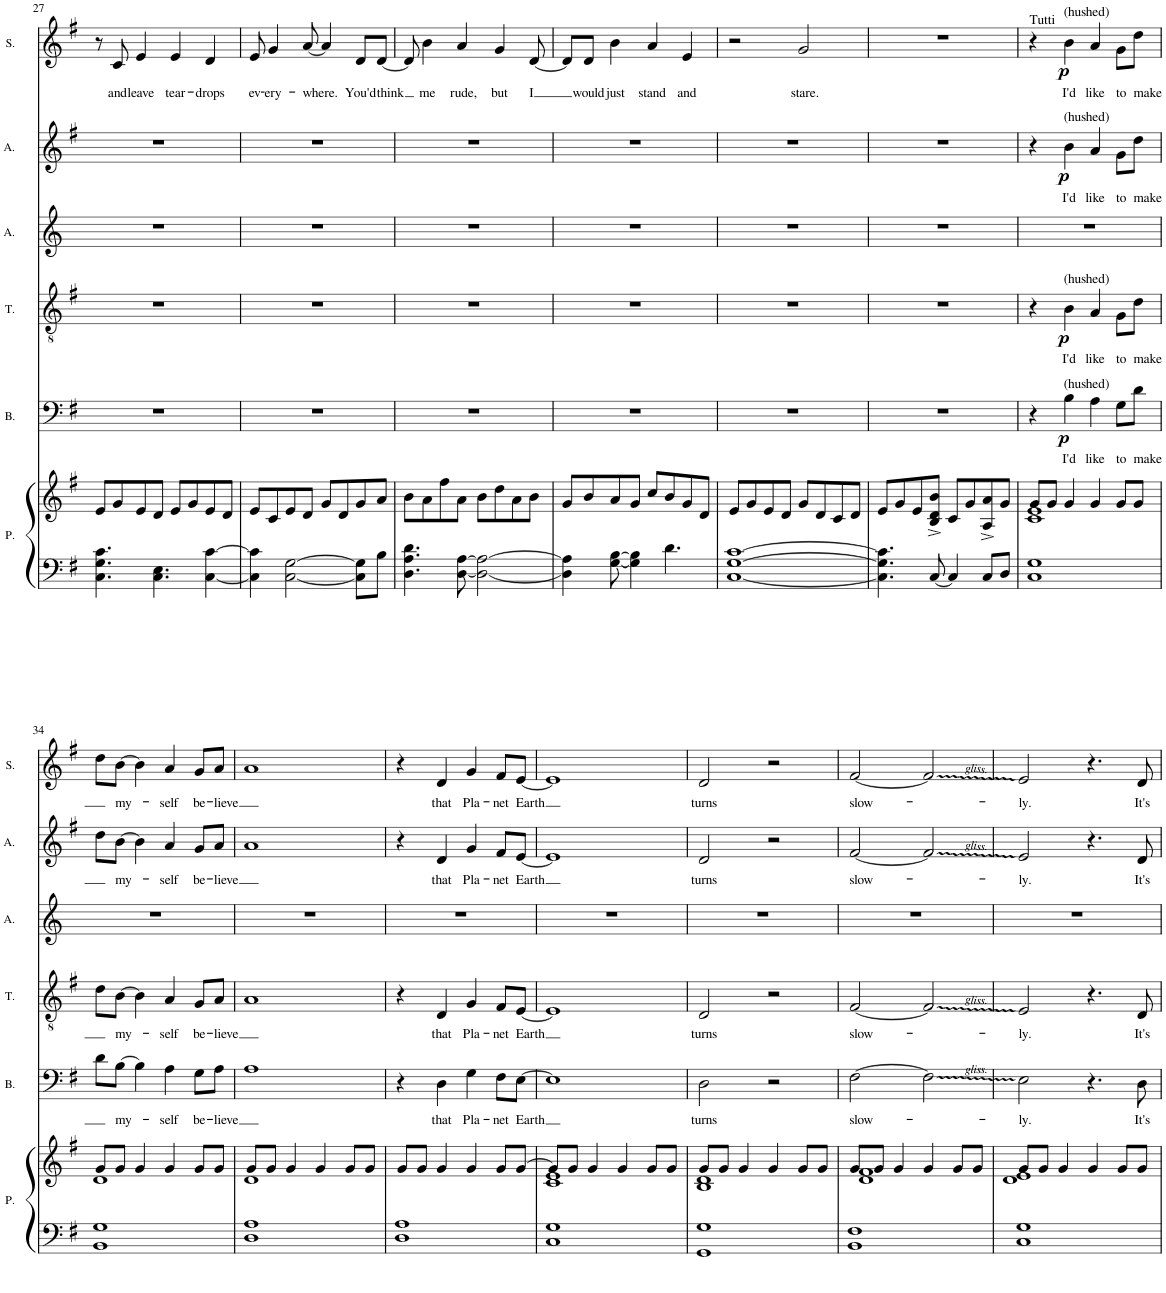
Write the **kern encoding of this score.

**kern	**kern	**kern	**text	**dynam	**kern	**text	**dynam	**kern	**kern	**text	**dynam	**kern	**text	**dynam
*part6	*part6	*part5	*part5	*part5	*part4	*part4	*part4	*part3	*part2	*part2	*part2	*part1	*part1	*part1
*staff7	*staff6	*staff5	*staff5	*staff5	*staff4	*staff4	*staff4	*staff3	*staff2	*staff2	*staff2	*staff1	*staff1	*staff1
*I"Piano	*	*I"Bass	*	*	*I"Tenor	*	*	*I"Alto 2	*I"Alto	*	*	*I"Soprano	*	*
*I'P.	*	*I'B.	*	*	*I'T.	*	*	*I'A.	*I'A.	*	*	*I'S.	*	*
!!LO:PB:g=z
*clefF4	*clefG2	*clefF4	*	*	*clefGv2	*	*	*clefG2	*clefG2	*	*	*clefG2	*	*
*k[f#]	*k[f#]	*k[f#]	*	*	*k[f#]	*	*	*k[]	*k[f#]	*	*	*k[f#]	*	*
*M4/4	*M4/4	*M4/4	*	*	*M4/4	*	*	*M4/4	*M4/4	*	*	*M4/4	*	*
=27	=27	=27	=27	=27	=27	=27	=27	=27	=27	=27	=27	=27	=27	=27
4.C\ 4.G\ 4.c\	8e/L	1r	.	.	1r	.	.	1r	1r	.	.	8r	.	.
!	!	!	!	!	!	!	!	!	!	!	!	!	!LO:LY:b	!
.	8g/	.	.	.	.	.	.	.	.	.	.	8c/	and	.
!	!	!	!	!	!	!	!	!	!	!	!	!	!LO:LY:b	!
.	8e/	.	.	.	.	.	.	.	.	.	.	4e/	leave	.
4.C\ 4.E\	8d/J	.	.	.	.	.	.	.	.	.	.	.	.	.
!	!	!	!	!	!	!	!	!	!	!	!	!	!LO:LY:b	!
.	8e/L	.	.	.	.	.	.	.	.	.	.	4e/	tear-	.
.	8g/	.	.	.	.	.	.	.	.	.	.	.	.	.
!	!	!	!	!	!	!	!	!	!	!	!	!	!LO:LY:b	!
[4C\ [4c\	8e/	.	.	.	.	.	.	.	.	.	.	4d/	-drops	.
.	8d/J	.	.	.	.	.	.	.	.	.	.	.	.	.
=28	=28	=28	=28	=28	=28	=28	=28	=28	=28	=28	=28	=28	=28	=28
!	!	!	!	!	!	!	!	!	!	!	!	!	!LO:LY:b	!
4C\] 4c\]	8e/L	1r	.	.	1r	.	.	1r	1r	.	.	8e/	ev-	.
!	!	!	!	!	!	!	!	!	!	!	!	!	!LO:LY:b	!
.	8c/	.	.	.	.	.	.	.	.	.	.	4g/	-ery-	.
[2C\ [2G\	8e/	.	.	.	.	.	.	.	.	.	.	.	.	.
!	!	!	!	!	!	!	!	!	!	!	!	!	!LO:LY:b	!
.	8d/J	.	.	.	.	.	.	.	.	.	.	[8a/	-where.	.
.	8g/L	.	.	.	.	.	.	.	.	.	.	4a/]	.	.
.	8d/	.	.	.	.	.	.	.	.	.	.	.	.	.
!	!	!	!	!	!	!	!	!	!	!	!	!	!LO:LY:b	!
8C\] 8G\]L	8g/	.	.	.	.	.	.	.	.	.	.	8d/L	You'd	.
!	!	!	!	!	!	!	!	!	!	!	!	!	!LO:LY:b	!
8B\J	8a/J	.	.	.	.	.	.	.	.	.	.	[8d/J	think	.
=29	=29	=29	=29	=29	=29	=29	=29	=29	=29	=29	=29	=29	=29	=29
4.D\ 4.A\ 4.d\	8b\L	1r	.	.	1r	.	.	1r	1r	.	.	8d/]	.	.
!	!	!	!	!	!	!	!	!	!	!	!	!	!LO:LY:b	!
.	8a\	.	.	.	.	.	.	.	.	.	.	4b\	me	.
.	8ff#\	.	.	.	.	.	.	.	.	.	.	.	.	.
!	!	!	!	!	!	!	!	!	!	!	!	!	!LO:LY:b	!
[8D\ [8A\	8a\J	.	.	.	.	.	.	.	.	.	.	4a/	rude,	.
2D\_ 2A\_	8b\L	.	.	.	.	.	.	.	.	.	.	.	.	.
!	!	!	!	!	!	!	!	!	!	!	!	!	!LO:LY:b	!
.	8dd\	.	.	.	.	.	.	.	.	.	.	4g/	but	.
.	8a\	.	.	.	.	.	.	.	.	.	.	.	.	.
!	!	!	!	!	!	!	!	!	!	!	!	!	!LO:LY:b	!
.	8b\J	.	.	.	.	.	.	.	.	.	.	[8d/	I	.
=30	=30	=30	=30	=30	=30	=30	=30	=30	=30	=30	=30	=30	=30	=30
4D\] 4A\]	8g/L	1r	.	.	1r	.	.	1r	1r	.	.	8d/L]	.	.
!	!	!	!	!	!	!	!	!	!	!	!	!	!LO:LY:b	!
.	8b/	.	.	.	.	.	.	.	.	.	.	8d/J	would	.
!	!	!	!	!	!	!	!	!	!	!	!	!	!LO:LY:b	!
[8G\ [8B\	8a/	.	.	.	.	.	.	.	.	.	.	4b\	just	.
4G\] 4B\]	8g/J	.	.	.	.	.	.	.	.	.	.	.	.	.
!	!	!	!	!	!	!	!	!	!	!	!	!	!LO:LY:b	!
.	8cc/L	.	.	.	.	.	.	.	.	.	.	4a/	stand	.
4.d\	8b/	.	.	.	.	.	.	.	.	.	.	.	.	.
!	!	!	!	!	!	!	!	!	!	!	!	!	!LO:LY:b	!
.	8g/	.	.	.	.	.	.	.	.	.	.	4e/	and	.
.	8d/J	.	.	.	.	.	.	.	.	.	.	.	.	.
=31	=31	=31	=31	=31	=31	=31	=31	=31	=31	=31	=31	=31	=31	=31
[1C [1G [1c	8e/L	1r	.	.	1r	.	.	1r	1r	.	.	2r	.	.
.	8g/	.	.	.	.	.	.	.	.	.	.	.	.	.
.	8e/	.	.	.	.	.	.	.	.	.	.	.	.	.
.	8d/J	.	.	.	.	.	.	.	.	.	.	.	.	.
!	!	!	!	!	!	!	!	!	!	!	!	!	!LO:LY:b	!
.	8g/L	.	.	.	.	.	.	.	.	.	.	2g/	stare.	.
.	8d/	.	.	.	.	.	.	.	.	.	.	.	.	.
.	8c/	.	.	.	.	.	.	.	.	.	.	.	.	.
.	8d/J	.	.	.	.	.	.	.	.	.	.	.	.	.
=32	=32	=32	=32	=32	=32	=32	=32	=32	=32	=32	=32	=32	=32	=32
4.C\] 4.G\] 4.c\]	8e/L	1r	.	.	1r	.	.	1r	1r	.	.	1r	.	.
.	8g/	.	.	.	.	.	.	.	.	.	.	.	.	.
.	8e/	.	.	.	.	.	.	.	.	.	.	.	.	.
[8C/	8B/^ 8d/^ 8b/^J	.	.	.	.	.	.	.	.	.	.	.	.	.
4C/]	8c/L	.	.	.	.	.	.	.	.	.	.	.	.	.
.	8g/	.	.	.	.	.	.	.	.	.	.	.	.	.
8C/L	8A/^ 8a/^	.	.	.	.	.	.	.	.	.	.	.	.	.
8D/J	8g/J	.	.	.	.	.	.	.	.	.	.	.	.	.
=33	=33	=33	=33	=33	=33	=33	=33	=33	=33	=33	=33	=33	=33	=33
*	*^	*	*	*	*	*	*	*	*	*	*	*	*	*
!	!	!	!	!	!	!	!	!	!	!	!	!	!LO:TX:a:t=Tutti	!	!
1C 1G	8g/L	1c 1e	4r	.	.	4r	.	.	1r	4r	.	.	4r	.	.
.	8g/J	.	.	.	.	.	.	.	.	.	.	.	.	.	.
!	!	!	!	!	!	!	!	!	!	!	!	!	!LO:TX:a:t=(hushed)	!	!
!	!	!	!	!	!	!	!	!	!	!LO:TX:a:t=(hushed)	!	!	!	!	!
!	!	!	!	!	!	!LO:TX:a:t=(hushed)	!	!	!	!	!	!	!	!	!
!	!	!	!LO:TX:a:t=(hushed)	!	!	!	!	!	!	!	!	!	!	!	!
!	!	!	!	!LO:LY:b	!LO:DY:b	!	!LO:LY:b	!LO:DY:b	!	!	!LO:LY:b	!LO:DY:b	!	!LO:LY:b	!LO:DY:b
.	4g/	.	4B\	I'd	p	4B\	I'd	p	.	4b\	I'd	p	4b\	I'd	p
!	!	!	!	!LO:LY:b	!	!	!LO:LY:b	!	!	!	!LO:LY:b	!	!	!LO:LY:b	!
.	4g/	.	4A\	like	.	4A/	like	.	.	4a/	like	.	4a/	like	.
!	!	!	!	!LO:LY:b	!	!	!LO:LY:b	!	!	!	!LO:LY:b	!	!	!LO:LY:b	!
.	8g/L	.	8G\L	to	.	8G\L	to	.	.	8g\L	to	.	8g\L	to	.
!	!	!	!	!LO:LY:b	!	!	!LO:LY:b	!	!	!	!LO:LY:b	!	!	!LO:LY:b	!
.	8g/J	.	8d\J	make	.	8d\J	make	.	.	8dd\J	make	.	8dd\J	make	.
!!LO:LB:g=z
=34	=34	=34	=34	=34	=34	=34	=34	=34	=34	=34	=34	=34	=34	=34	=34
1BB 1G	8g/L	1d	8d\L	.	.	8d\L	.	.	1r	8dd\L	.	.	8dd\L	.	.
!	!	!	!	!LO:LY:b	!	!	!LO:LY:b	!	!	!	!LO:LY:b	!	!	!LO:LY:b	!
.	8g/J	.	[8B\J	my-	.	[8B\J	my-	.	.	[8b\J	my-	.	[8b\J	my-	.
.	4g/	.	4B\]	.	.	4B\]	.	.	.	4b\]	.	.	4b\]	.	.
!	!	!	!	!LO:LY:b	!	!	!LO:LY:b	!	!	!	!LO:LY:b	!	!	!LO:LY:b	!
.	4g/	.	4A\	-self	.	4A/	-self	.	.	4a/	-self	.	4a/	-self	.
!	!	!	!	!LO:LY:b	!	!	!LO:LY:b	!	!	!	!LO:LY:b	!	!	!LO:LY:b	!
.	8g/L	.	8G\L	be-	.	8G/L	be-	.	.	8g/L	be-	.	8g/L	be-	.
!	!	!	!	!LO:LY:b	!	!	!LO:LY:b	!	!	!	!LO:LY:b	!	!	!LO:LY:b	!
.	8g/J	.	8A\J	-lieve	.	8A/J	-lieve	.	.	8a/J	-lieve	.	8a/J	-lieve	.
=35	=35	=35	=35	=35	=35	=35	=35	=35	=35	=35	=35	=35	=35	=35	=35
1D 1A	8g/L	1d	1A	.	.	1A	.	.	1r	1a	.	.	1a	.	.
.	8g/J	.	.	.	.	.	.	.	.	.	.	.	.	.	.
.	4g/	.	.	.	.	.	.	.	.	.	.	.	.	.	.
.	4g/	.	.	.	.	.	.	.	.	.	.	.	.	.	.
.	8g/L	.	.	.	.	.	.	.	.	.	.	.	.	.	.
.	8g/J	.	.	.	.	.	.	.	.	.	.	.	.	.	.
*	*v	*v	*	*	*	*	*	*	*	*	*	*	*	*	*
=36	=36	=36	=36	=36	=36	=36	=36	=36	=36	=36	=36	=36	=36	=36
1D 1A	8g/L	4r	.	.	4r	.	.	1r	4r	.	.	4r	.	.
.	8g/J	.	.	.	.	.	.	.	.	.	.	.	.	.
!	!	!	!LO:LY:b	!	!	!LO:LY:b	!	!	!	!LO:LY:b	!	!	!LO:LY:b	!
.	4g/	4D\	that	.	4D/	that	.	.	4d/	that	.	4d/	that	.
!	!	!	!LO:LY:b	!	!	!LO:LY:b	!	!	!	!LO:LY:b	!	!	!LO:LY:b	!
.	4g/	4G\	Pla-	.	4G/	Pla-	.	.	4g/	Pla-	.	4g/	Pla-	.
!	!	!	!LO:LY:b	!	!	!LO:LY:b	!	!	!	!LO:LY:b	!	!	!LO:LY:b	!
.	8g/L	8F#\L	-net	.	8F#/L	-net	.	.	8f#/L	-net	.	8f#/L	-net	.
!	!	!	!LO:LY:b	!	!	!LO:LY:b	!	!	!	!LO:LY:b	!	!	!LO:LY:b	!
.	[8g/J	[8E\J	Earth	.	[8E/J	Earth	.	.	[8e/J	Earth	.	[8e/J	Earth	.
=37	=37	=37	=37	=37	=37	=37	=37	=37	=37	=37	=37	=37	=37	=37
*	*^	*	*	*	*	*	*	*	*	*	*	*	*	*
1C 1G	8g/L]	1c 1e	1E]	.	.	1E]	.	.	1r	1e]	.	.	1e]	.	.
.	8g/J	.	.	.	.	.	.	.	.	.	.	.	.	.	.
.	4g/	.	.	.	.	.	.	.	.	.	.	.	.	.	.
.	4g/	.	.	.	.	.	.	.	.	.	.	.	.	.	.
.	8g/L	.	.	.	.	.	.	.	.	.	.	.	.	.	.
.	8g/J	.	.	.	.	.	.	.	.	.	.	.	.	.	.
=38	=38	=38	=38	=38	=38	=38	=38	=38	=38	=38	=38	=38	=38	=38	=38
!	!	!	!	!LO:LY:b	!	!	!LO:LY:b	!	!	!	!LO:LY:b	!	!	!LO:LY:b	!
1GG 1G	8g/L	1B 1d	2D\	turns	.	2D/	turns	.	1r	2d/	turns	.	2d/	turns	.
.	8g/J	.	.	.	.	.	.	.	.	.	.	.	.	.	.
.	4g/	.	.	.	.	.	.	.	.	.	.	.	.	.	.
.	4g/	.	2r	.	.	2r	.	.	.	2r	.	.	2r	.	.
.	8g/L	.	.	.	.	.	.	.	.	.	.	.	.	.	.
.	8g/J	.	.	.	.	.	.	.	.	.	.	.	.	.	.
=39	=39	=39	=39	=39	=39	=39	=39	=39	=39	=39	=39	=39	=39	=39	=39
!	!	!	!	!LO:LY:b	!	!	!LO:LY:b	!	!	!	!LO:LY:b	!	!	!LO:LY:b	!
1BB 1F#	8g/L	1d 1f#	[2F#\	slow-	.	[2F#/	slow-	.	1r	[2f#/	slow-	.	[2f#/	slow-	.
.	8g/J	.	.	.	.	.	.	.	.	.	.	.	.	.	.
.	4g/	.	.	.	.	.	.	.	.	.	.	.	.	.	.
.	4g/	.	2F#\]	.	.	2F#/]	.	.	.	2f#/]	.	.	2f#/]	.	.
.	8g/L	.	.	.	.	.	.	.	.	.	.	.	.	.	.
.	8g/J	.	.	.	.	.	.	.	.	.	.	.	.	.	.
=40	=40	=40	=40	=40	=40	=40	=40	=40	=40	=40	=40	=40	=40	=40	=40
!	!	!	!	!LO:LY:b	!	!	!LO:LY:b	!	!	!	!LO:LY:b	!	!	!LO:LY:b	!
1C 1G	8g/L	1d 1e	2E\	-ly.	.	2E/	-ly.	.	1r	2e/	-ly.	.	2e/	-ly.	.
.	8g/J	.	.	.	.	.	.	.	.	.	.	.	.	.	.
.	4g/	.	.	.	.	.	.	.	.	.	.	.	.	.	.
.	4g/	.	4.r	.	.	4.r	.	.	.	4.r	.	.	4.r	.	.
.	8g/L	.	.	.	.	.	.	.	.	.	.	.	.	.	.
!	!	!	!	!LO:LY:b	!	!	!LO:LY:b	!	!	!	!LO:LY:b	!	!	!LO:LY:b	!
.	8g/J	.	8D\	It's	.	8D/	It's	.	.	8d/	It's	.	8d/	It's	.
*	*v	*v	*	*	*	*	*	*	*	*	*	*	*	*	*
=	=	=	=	=	=	=	=	=	=	=	=	=	=	=
*-	*-	*-	*-	*-	*-	*-	*-	*-	*-	*-	*-	*-	*-	*-
